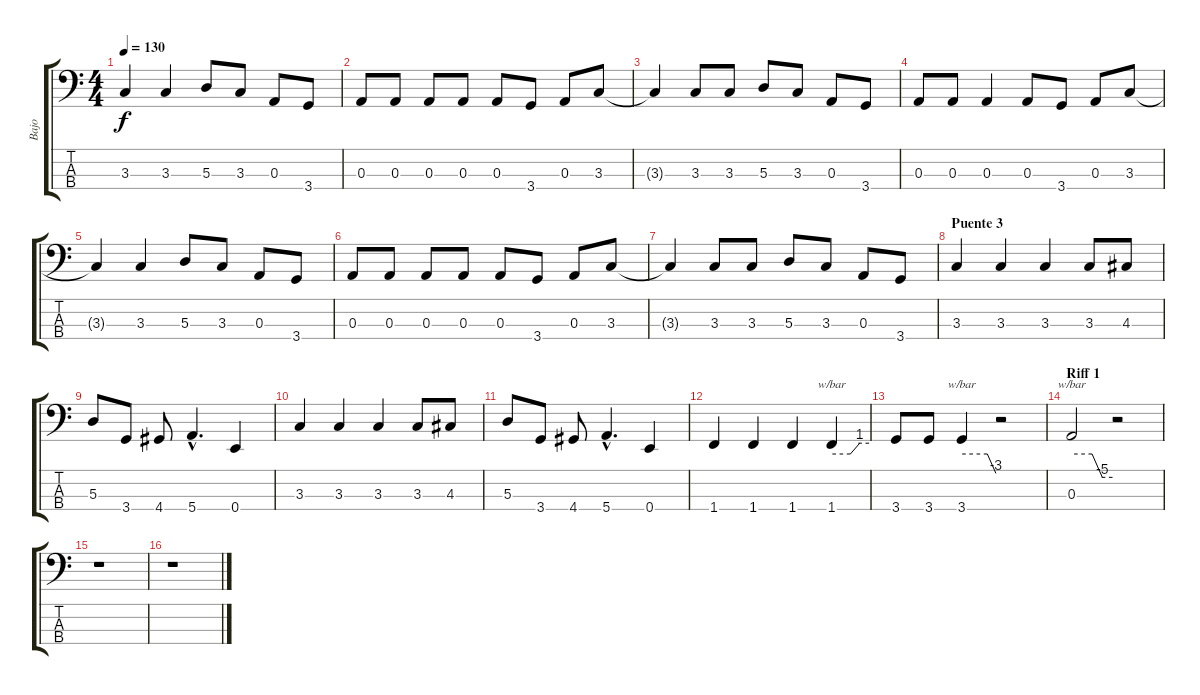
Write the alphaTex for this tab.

\track ("Bajo" "Bajo") {instrument electricbasspick}
\staff {score tabs}
\tuning (G2 D2 A1 E1) {hide}
\ts (4 4)
\tempo 130
\clef f4
\ks c
3.3{t}.4{dy f} 3.3.4 5.3.8 3.3.8 0.3.8 3.4.8 |
0.3.8 0.3.8 0.3.8 0.3.8 0.3.8 3.4.8 0.3.8 3.3.8 |
3.3{t}.4 3.3.8 3.3.8 5.3.8 3.3.8 0.3.8 3.4.8 |
0.3.8 0.3.8 0.3.4 0.3.8 3.4.8 0.3.8 3.3.8 |
3.3{t}.4 3.3.4 5.3.8 3.3.8 0.3.8 3.4.8 |
0.3.8 0.3.8 0.3.8 0.3.8 0.3.8 3.4.8 0.3.8 3.3.8 |
3.3{t}.4 3.3.8 3.3.8 5.3.8 3.3.8 0.3.8 3.4.8 |
\section ("" "Puente 3")
3.3.4 3.3.4 3.3.4 3.3.8 4.3.8 |
5.3.8 3.4.8 4.4.8 5.4{hac}.4{d} 0.4.4 |
3.3.4 3.3.4 3.3.4 3.3.8 4.3.8 |
5.3.8 3.4.8 4.4.8 5.4{hac}.4{d} 0.4.4 |
1.4.4 1.4.4 1.4.4 1.4.4{tbe (custom default 0 0 30 0 45 4 60 4)} |
3.4.8 3.4.8 3.4.4{tbe (custom default 0 0 45 0 60 -12)} r.2 |
\section ("" "Riff 1")
0.3.2{tbe (custom default 0 0 30 0 45 -20 60 -20)} r.2 |
r.1 |
r.1
